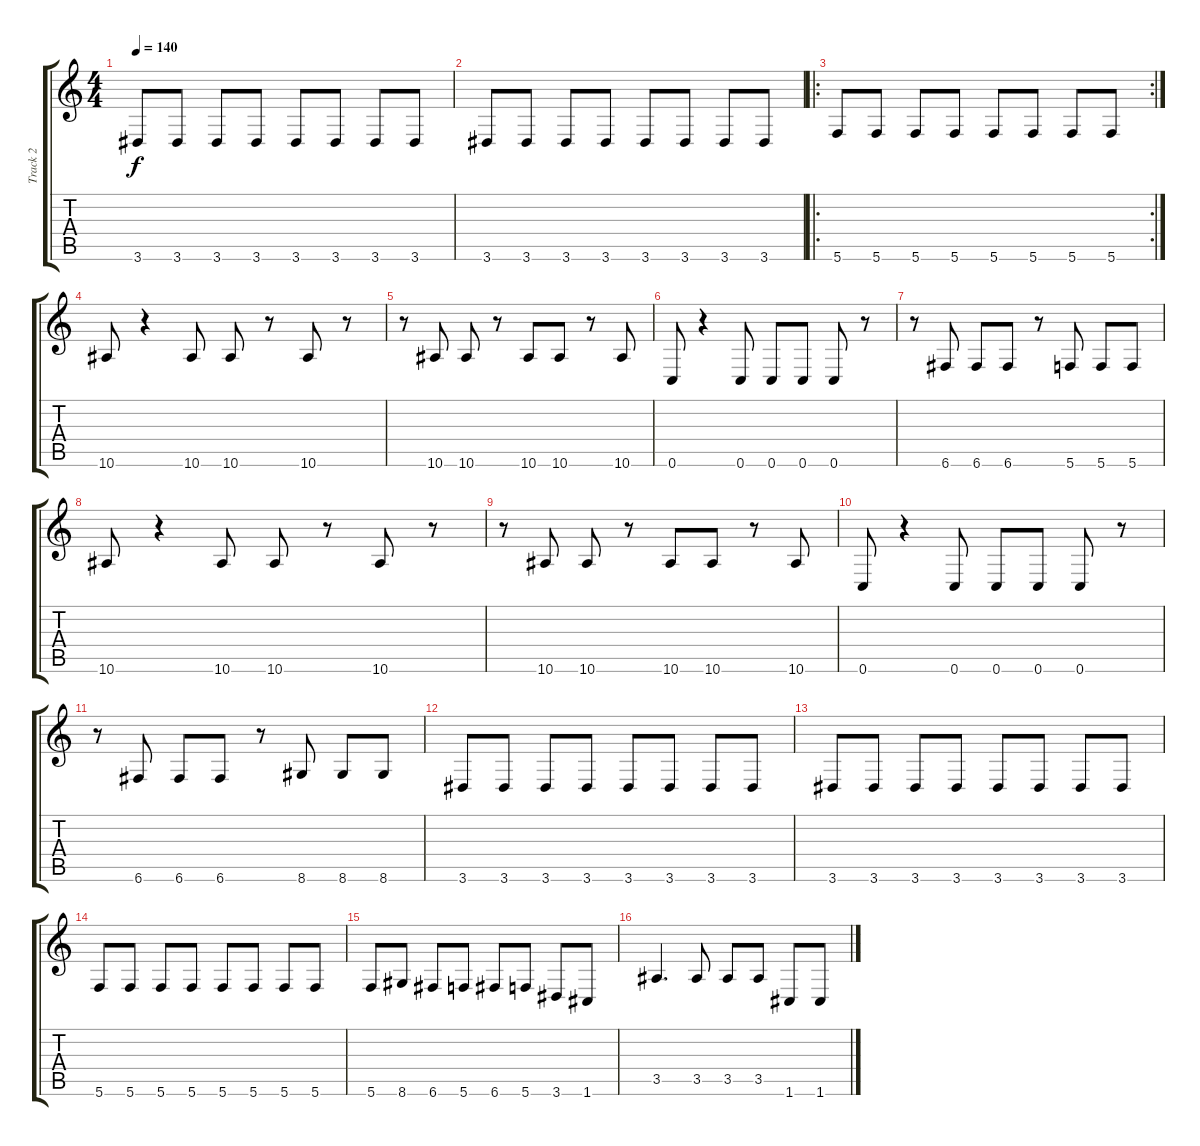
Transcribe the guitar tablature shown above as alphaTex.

\track ("Track 2" "Track 2") {instrument electricbasspick}
\staff {score tabs}
\tuning (D4 A3 F3 C3 G2 C2) {hide}
\ts (4 4)
\tempo 140
\clef g2
\ks c
3.6.8{dy f} 3.6.8 3.6.8 3.6.8 3.6.8 3.6.8 3.6.8 3.6.8 |
3.6.8 3.6.8 3.6.8 3.6.8 3.6.8 3.6.8 3.6.8 3.6.8 |
\ro
\rc 2
5.6.8 5.6.8 5.6.8 5.6.8 5.6.8 5.6.8 5.6.8 5.6.8 |
10.6.8 r.4 10.6.8 10.6.8 r.8 10.6.8 r.8 |
r.8 10.6.8 10.6.8 r.8 10.6.8 10.6.8 r.8 10.6.8 |
0.6.8 r.4 0.6.8 0.6.8 0.6.8 0.6.8 r.8 |
r.8 6.6.8 6.6.8 6.6.8 r.8 5.6.8 5.6.8 5.6.8 |
10.6.8 r.4 10.6.8 10.6.8 r.8 10.6.8 r.8 |
r.8 10.6.8 10.6.8 r.8 10.6.8 10.6.8 r.8 10.6.8 |
0.6.8 r.4 0.6.8 0.6.8 0.6.8 0.6.8 r.8 |
r.8 6.6.8 6.6.8 6.6.8 r.8 8.6.8 8.6.8 8.6.8 |
3.6.8 3.6.8 3.6.8 3.6.8 3.6.8 3.6.8 3.6.8 3.6.8 |
3.6.8 3.6.8 3.6.8 3.6.8 3.6.8 3.6.8 3.6.8 3.6.8 |
5.6.8 5.6.8 5.6.8 5.6.8 5.6.8 5.6.8 5.6.8 5.6.8 |
5.6.8 8.6.8 6.6.8 5.6.8 6.6.8 5.6.8 3.6.8 1.6.8 |
3.5.4{d} 3.5.8 3.5.8 3.5.8 1.6.8 1.6.8
